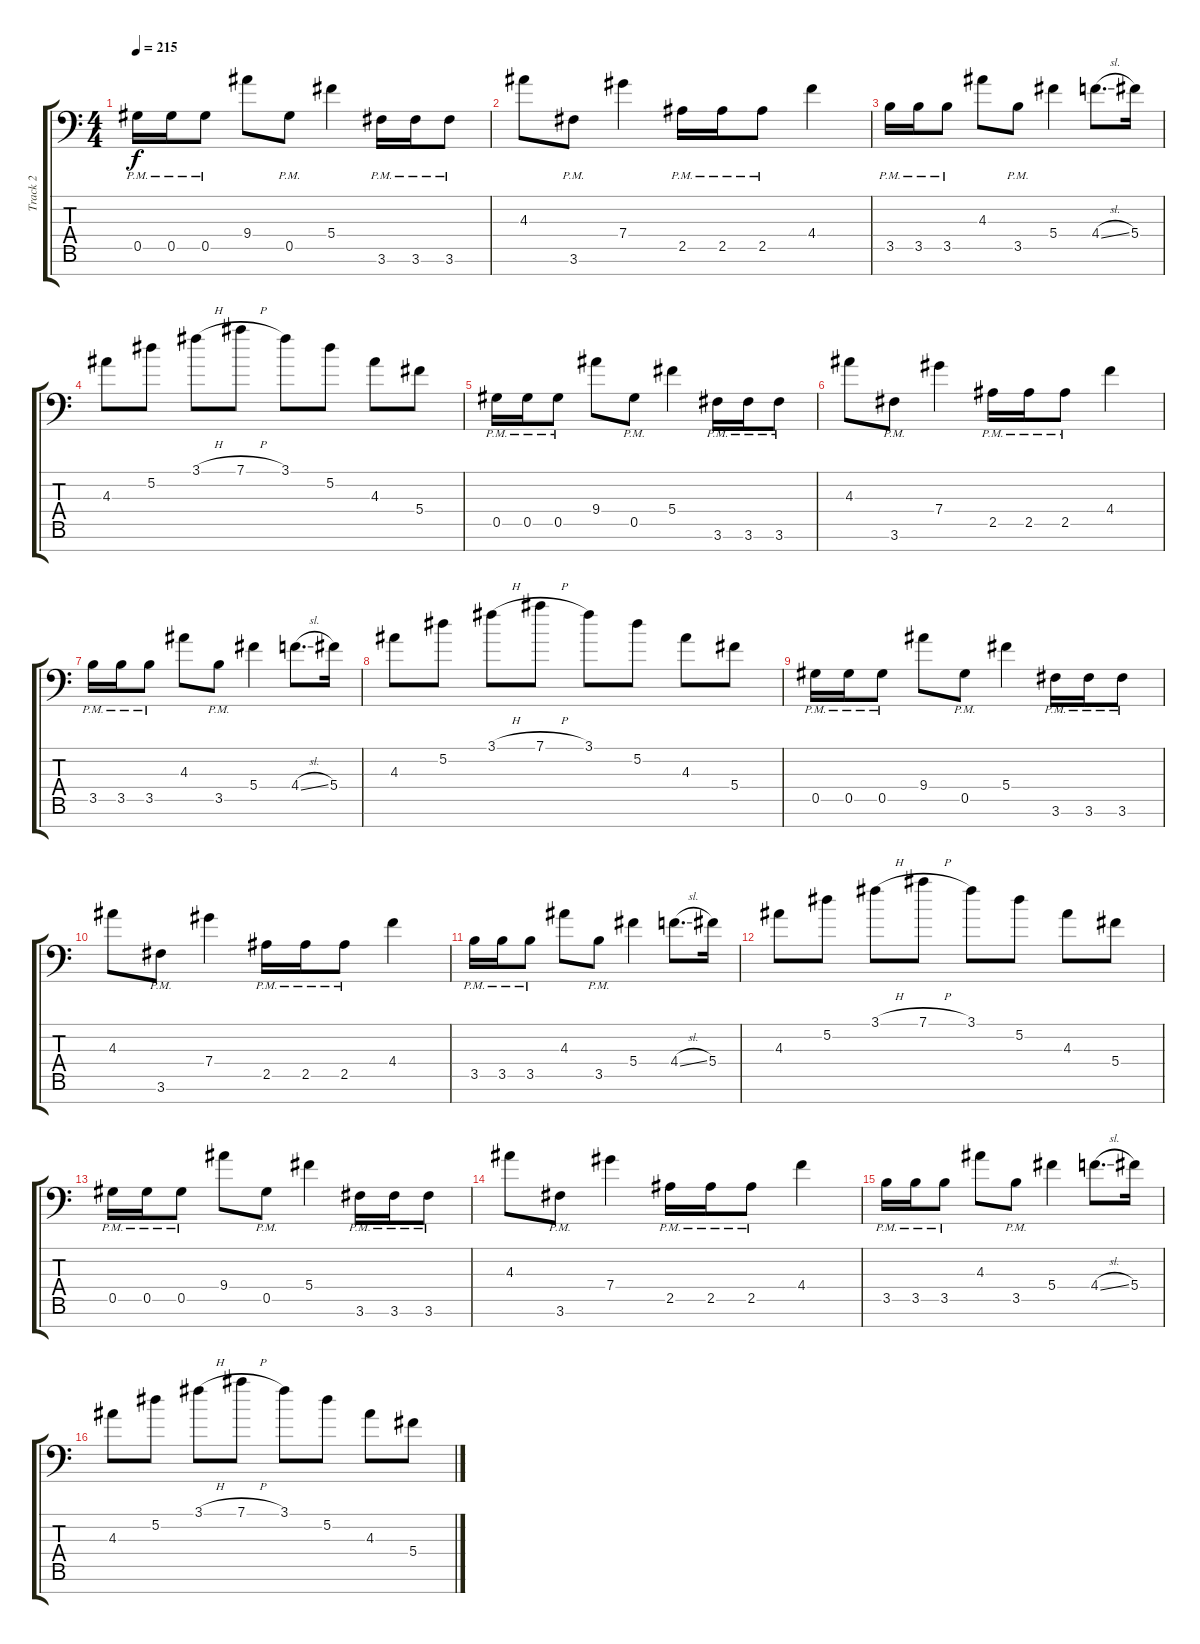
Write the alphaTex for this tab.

\track ("Track 2" "Track 2") {instrument overdrivenguitar}
\staff {score tabs}
\tuning (Eb4 Bb3 Gb3 Db3 Ab2 Eb2 Bb1) {hide}
\ts (4 4)
\tempo 215
\clef f4
\ks c
0.5{pm}.16{dy f} 0.5{pm}.16 0.5{pm}.8 9.4.8 0.5{pm}.8 5.4.4 3.6{pm}.16 3.6{pm}.16 3.6{pm}.8 |
4.3.8 3.6{pm}.8 7.4.4 2.5{pm}.16 2.5{pm}.16 2.5{pm}.8 4.4.4 |
3.5{pm}.16 3.5{pm}.16 3.5{pm}.8 4.3.8 3.5{pm}.8 5.4.4 4.4{sl}.8{d} 5.4.16 |
4.3.8 5.2.8 3.1{h}.8 7.1{h}.8 3.1.8 5.2.8 4.3.8 5.4.8 |
0.5{pm}.16 0.5{pm}.16 0.5{pm}.8 9.4.8 0.5{pm}.8 5.4.4 3.6{pm}.16 3.6{pm}.16 3.6{pm}.8 |
4.3.8 3.6{pm}.8 7.4.4 2.5{pm}.16 2.5{pm}.16 2.5{pm}.8 4.4.4 |
3.5{pm}.16 3.5{pm}.16 3.5{pm}.8 4.3.8 3.5{pm}.8 5.4.4 4.4{sl}.8{d} 5.4.16 |
4.3.8 5.2.8 3.1{h}.8 7.1{h}.8 3.1.8 5.2.8 4.3.8 5.4.8 |
0.5{pm}.16 0.5{pm}.16 0.5{pm}.8 9.4.8 0.5{pm}.8 5.4.4 3.6{pm}.16 3.6{pm}.16 3.6{pm}.8 |
4.3.8 3.6{pm}.8 7.4.4 2.5{pm}.16 2.5{pm}.16 2.5{pm}.8 4.4.4 |
3.5{pm}.16 3.5{pm}.16 3.5{pm}.8 4.3.8 3.5{pm}.8 5.4.4 4.4{sl}.8{d} 5.4.16 |
4.3.8 5.2.8 3.1{h}.8 7.1{h}.8 3.1.8 5.2.8 4.3.8 5.4.8 |
0.5{pm}.16 0.5{pm}.16 0.5{pm}.8 9.4.8 0.5{pm}.8 5.4.4 3.6{pm}.16 3.6{pm}.16 3.6{pm}.8 |
4.3.8 3.6{pm}.8 7.4.4 2.5{pm}.16 2.5{pm}.16 2.5{pm}.8 4.4.4 |
3.5{pm}.16 3.5{pm}.16 3.5{pm}.8 4.3.8 3.5{pm}.8 5.4.4 4.4{sl}.8{d} 5.4.16 |
4.3.8 5.2.8 3.1{h}.8 7.1{h}.8 3.1.8 5.2.8 4.3.8 5.4.8
